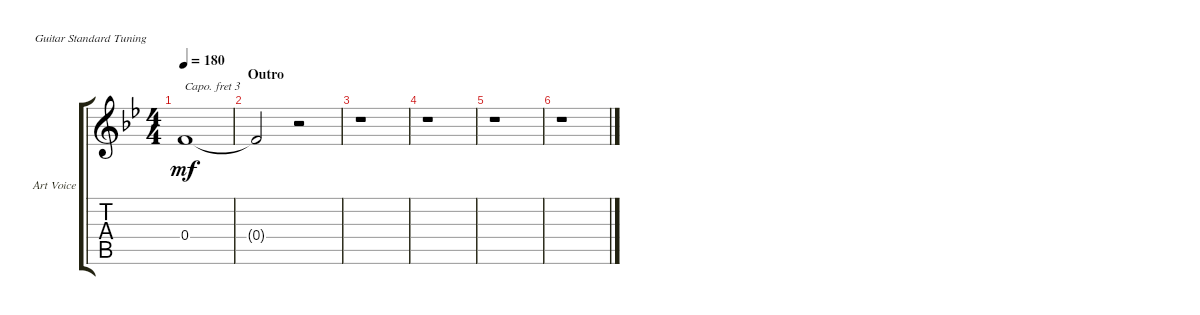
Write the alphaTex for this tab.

\defaultSystemsLayout 4
\bracketExtendMode groupsimilarinstruments
\firstSystemTrackNameOrientation horizontal
\otherSystemsTrackNameOrientation horizontal
\track ("Art's Voice" "Art Voice") {instrument electricguitarclean}
\staff {score tabs}
\capo 3
\tuning (E4 B3 G3 D3 A2 E2)
\ts (4 4)
\tempo 180
\clef g2
\ks bb
0.4.1{dy mf} |
\section ("" "Outro")
0.4{t}.2 r.2 |
r.1 |
r.1 |
r.1 |
r.1
